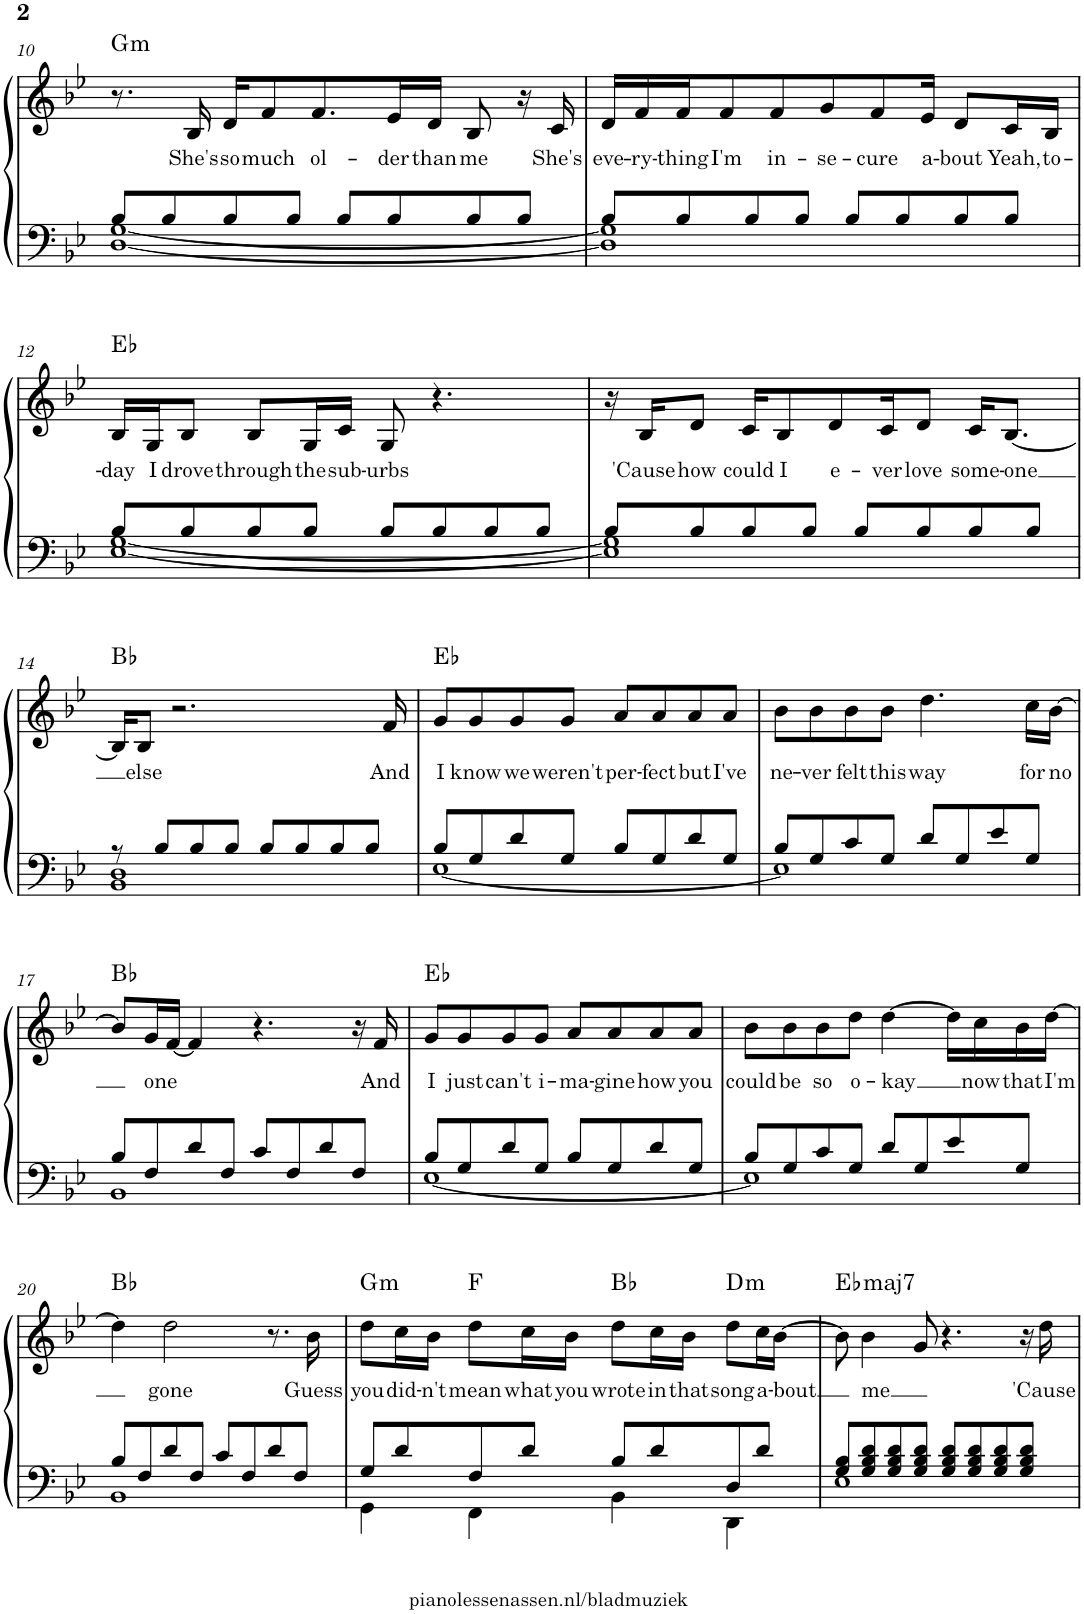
**kern	**kern	**text	**harte
*part1	*part1	*part1	*part1
*staff2	*staff1	*staff1	*
*I"Piano	*	*	*
*I'Pno.	*	*	*
!!LO:PB:g=z
*clefF4	*clefG2	*	*
*k[b-e-]	*k[b-e-]	*	*
*M4/4	*M4/4	*	*
=10	=10	=10	=10
*^	*	*	*
!	!	!	!	!LO:H:kt=m
8B-/L	[1D [1G	8.r	.	G:min
8B-/	.	.	.	.
!	!	!	!LO:LY:b	!
.	.	16B-/	She's	.
!	!	!	!LO:LY:b	!
8B-/	.	16d/KL	so	.
!	!	!	!LO:LY:b	!
.	.	8f/	much	.
8B-/J	.	.	.	.
!	!	!	!LO:LY:b	!
.	.	8.f/	ol-	.
8B-/L	.	.	.	.
!	!	!	!LO:LY:b	!
8B-/	.	16e-/L	-der	.
!	!	!	!LO:LY:b	!
.	.	16d/JJ	than	.
!	!	!	!LO:LY:b	!
8B-/	.	8B-/	me	.
8B-/J	.	16r	.	.
!	!	!	!LO:LY:b	!
.	.	16c/	She's	.
=11	=11	=11	=11	=11
!	!	!	!LO:LY:b	!
8B-/L	1D] 1G]	16d/LL	eve-	.
!	!	!	!LO:LY:b	!
.	.	16f/	-ry-	.
!	!	!	!LO:LY:b	!
8B-/	.	16f/J	-thing	.
!	!	!	!LO:LY:b	!
.	.	8f/	I'm	.
8B-/	.	.	.	.
!	!	!	!LO:LY:b	!
.	.	8f/	in-	.
8B-/J	.	.	.	.
!	!	!	!LO:LY:b	!
.	.	8g/	-se-	.
8B-/L	.	.	.	.
!	!	!	!LO:LY:b	!
.	.	8f/	-cure	.
8B-/	.	.	.	.
!	!	!	!LO:LY:b	!
.	.	16e-/Jk	a-	.
!	!	!	!LO:LY:b	!
8B-/	.	8d/L	-bout	.
!	!	!	!LO:LY:b	!
8B-/J	.	16c/L	Yeah,	.
!	!	!	!LO:LY:b	!
.	.	16B-/JJ	to-	.
!!LO:LB:g=z
=12	=12	=12	=12	=12
!	!	!	!LO:LY:b	!
8B-/L	[1E- [1G	16B-/LL	-day	Eb:maj
!	!	!	!LO:LY:b	!
.	.	16G/J	I	.
!	!	!	!LO:LY:b	!
8B-/	.	8B-/J	drove	.
!	!	!	!LO:LY:b	!
8B-/	.	8B-/L	through	.
!	!	!	!LO:LY:b	!
8B-/J	.	16G/L	the	.
!	!	!	!LO:LY:b	!
.	.	16c/JJ	sub-	.
!	!	!	!LO:LY:b	!
8B-/L	.	8G/	-urbs	.
8B-/	.	4.r	.	.
8B-/	.	.	.	.
8B-/J	.	.	.	.
=13	=13	=13	=13	=13
8B-/L	1E-] 1G]	16r	.	.
!	!	!	!LO:LY:b	!
.	.	16B-/KL	'Cause	.
!	!	!	!LO:LY:b	!
8B-/	.	8d/J	how	.
!	!	!	!LO:LY:b	!
8B-/	.	16c/KL	could	.
!	!	!	!LO:LY:b	!
.	.	8B-/	I	.
8B-/J	.	.	.	.
!	!	!	!LO:LY:b	!
.	.	8d/	e-	.
8B-/L	.	.	.	.
!	!	!	!LO:LY:b	!
.	.	16c/K	-ver	.
!	!	!	!LO:LY:b	!
8B-/	.	8d/J	love	.
!	!	!	!LO:LY:b	!
8B-/	.	16c/KL	some-	.
!	!	!	!LO:LY:b	!
.	.	[8.B-/J	-one	.
8B-/J	.	.	.	.
!!LO:LB:g=z
=14	=14	=14	=14	=14
8r	1BB- 1D	16B-/KL]	.	Bb:maj
!	!	!	!LO:LY:b	!
.	.	8B-/J	else	.
8B-/L	.	.	.	.
.	.	2.r	.	.
8B-/	.	.	.	.
8B-/J	.	.	.	.
8B-/L	.	.	.	.
8B-/	.	.	.	.
8B-/	.	.	.	.
8B-/J	.	.	.	.
!	!	!	!LO:LY:b	!
.	.	16f/	And	.
=15	=15	=15	=15	=15
!	!	!	!LO:LY:b	!
8B-/L	[1E-	8g/L	I	Eb:maj
!	!	!	!LO:LY:b	!
8G/	.	8g/	know	.
!	!	!	!LO:LY:b	!
8d/	.	8g/	we	.
!	!	!	!LO:LY:b	!
8G/J	.	8g/J	weren't	.
!	!	!	!LO:LY:b	!
8B-/L	.	8a/L	per-	.
!	!	!	!LO:LY:b	!
8G/	.	8a/	-fect	.
!	!	!	!LO:LY:b	!
8d/	.	8a/	but	.
!	!	!	!LO:LY:b	!
8G/J	.	8a/J	I've	.
=16	=16	=16	=16	=16
!	!	!	!LO:LY:b	!
8B-/L	1E-]	8b-\L	ne-	.
!	!	!	!LO:LY:b	!
8G/	.	8b-\	-ver	.
!	!	!	!LO:LY:b	!
8c/	.	8b-\	felt	.
!	!	!	!LO:LY:b	!
8G/J	.	8b-\J	this	.
!	!	!	!LO:LY:b	!
8d/L	.	4.dd\	way	.
8G/	.	.	.	.
8e-/	.	.	.	.
!	!	!	!LO:LY:b	!
8G/J	.	16cc\LL	for	.
!	!	!	!LO:LY:b	!
.	.	[16b-\JJ	no	.
!!LO:LB:g=z
=17	=17	=17	=17	=17
8B-/L	1BB-	8b-/L]	.	Bb:maj
!	!	!	!LO:LY:b	!
8F/	.	16g/L	one	.
.	.	[16f/JJ	.	.
8d/	.	4f/]	.	.
8F/J	.	.	.	.
8c/L	.	4.r	.	.
8F/	.	.	.	.
8d/	.	.	.	.
8F/J	.	16r	.	.
!	!	!	!LO:LY:b	!
.	.	16f/	And	.
=18	=18	=18	=18	=18
!	!	!	!LO:LY:b	!
8B-/L	[1E-	8g/L	I	Eb:maj
!	!	!	!LO:LY:b	!
8G/	.	8g/	just	.
!	!	!	!LO:LY:b	!
8d/	.	8g/	can't	.
!	!	!	!LO:LY:b	!
8G/J	.	8g/J	i-	.
!	!	!	!LO:LY:b	!
8B-/L	.	8a/L	-ma-	.
!	!	!	!LO:LY:b	!
8G/	.	8a/	-gine	.
!	!	!	!LO:LY:b	!
8d/	.	8a/	how	.
!	!	!	!LO:LY:b	!
8G/J	.	8a/J	you	.
=19	=19	=19	=19	=19
!	!	!	!LO:LY:b	!
8B-/L	1E-]	8b-\L	could	.
!	!	!	!LO:LY:b	!
8G/	.	8b-\	be	.
!	!	!	!LO:LY:b	!
8c/	.	8b-\	so	.
!	!	!	!LO:LY:b	!
8G/J	.	8dd\J	o-	.
!	!	!	!LO:LY:b	!
8d/L	.	[4dd\	-kay	.
8G/	.	.	.	.
8e-/	.	16dd\LL]	.	.
!	!	!	!LO:LY:b	!
.	.	16cc\	now	.
!	!	!	!LO:LY:b	!
8G/J	.	16b-\	that	.
!	!	!	!LO:LY:b	!
.	.	[16dd\JJ	I'm	.
!!LO:LB:g=z
=20	=20	=20	=20	=20
8B-/L	1BB-	4dd\]	.	Bb:maj
8F/	.	.	.	.
!	!	!	!LO:LY:b	!
8d/	.	2dd\	gone	.
8F/J	.	.	.	.
8c/L	.	.	.	.
8F/	.	.	.	.
8d/	.	8.r	.	.
8F/J	.	.	.	.
!	!	!	!LO:LY:b	!
.	.	16b-\	Guess	.
=21	=21	=21	=21	=21
!	!	!	!LO:LY:b	!LO:H:kt=m
8G/L	4GG\	8dd\L	you	G:min
!	!	!	!LO:LY:b	!
8d/	.	16cc\L	did-	.
!	!	!	!LO:LY:b	!
.	.	16b-\JJ	-n't	.
!	!	!	!LO:LY:b	!
8F/	4FF\	8dd\L	mean	F:maj
!	!	!	!LO:LY:b	!
8d/J	.	16cc\L	what	.
!	!	!	!LO:LY:b	!
.	.	16b-\JJ	you	.
!	!	!	!LO:LY:b	!
8B-/L	4BB-\	8dd\L	wrote	Bb:maj
!	!	!	!LO:LY:b	!
8d/	.	16cc\L	in	.
!	!	!	!LO:LY:b	!
.	.	16b-\JJ	that	.
!	!	!	!LO:LY:b	!LO:H:kt=m
8D/	4DD\	8dd\L	song	D:min
!	!	!	!LO:LY:b	!
8d/J	.	16cc\L	a-	.
!	!	!	!LO:LY:b	!
.	.	[16b-\JJ	-bout	.
=22	=22	=22	=22	=22
!	!	!	!	!LO:H:kt=maj7
8G/ 8B-/L	1E-	8b-\]	.	Eb:maj7
!	!	!	!LO:LY:b	!
8G/ 8B-/ 8d/	.	4b-\	me	.
8G/ 8B-/ 8d/	.	.	.	.
8G/ 8B-/ 8d/J	.	8g/	.	.
8G/ 8B-/ 8d/L	.	4.r	.	.
8G/ 8B-/ 8d/	.	.	.	.
8G/ 8B-/ 8d/	.	.	.	.
8G/ 8B-/ 8d/J	.	16r	.	.
!	!	!	!LO:LY:b	!
.	.	16dd\	'Cause	.
*v	*v	*	*	*
=	=	=	=
*-	*-	*-	*-
